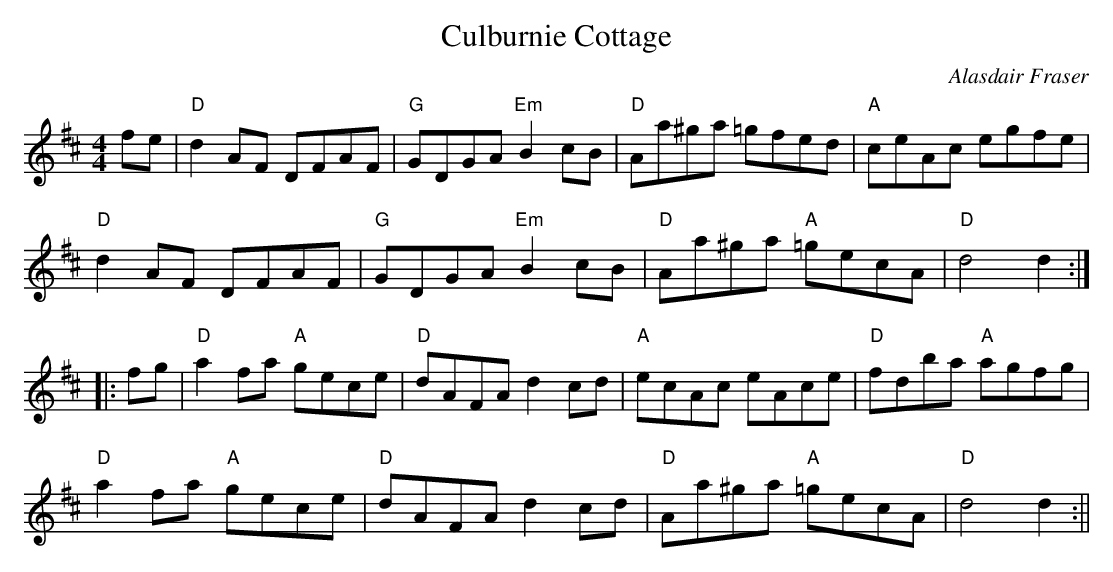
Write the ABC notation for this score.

X:1
T:Culburnie Cottage
M:4/4
L:1/8
C:Alasdair Fraser
K:D
fe|"D"d2 AF DFAF|"G"GDGA "Em"B2 cB|"D"Aa^ga =gfed|"A"ceAc egfe|!
"D"d2 AF DFAF|"G"GDGA "Em"B2 cB|"D"Aa^ga"A" =gecA|"D"d4 d2:|!
|:fg|"D"a2 fa "A"gece|"D"dAFA d2 cd|"A"ecAc eAce|"D"fdba "A"agfg|!
"D"a2 fa "A"gece|"D"dAFA d2 cd|"D"Aa^ga"A" =gecA|"D"d4 d2:||
